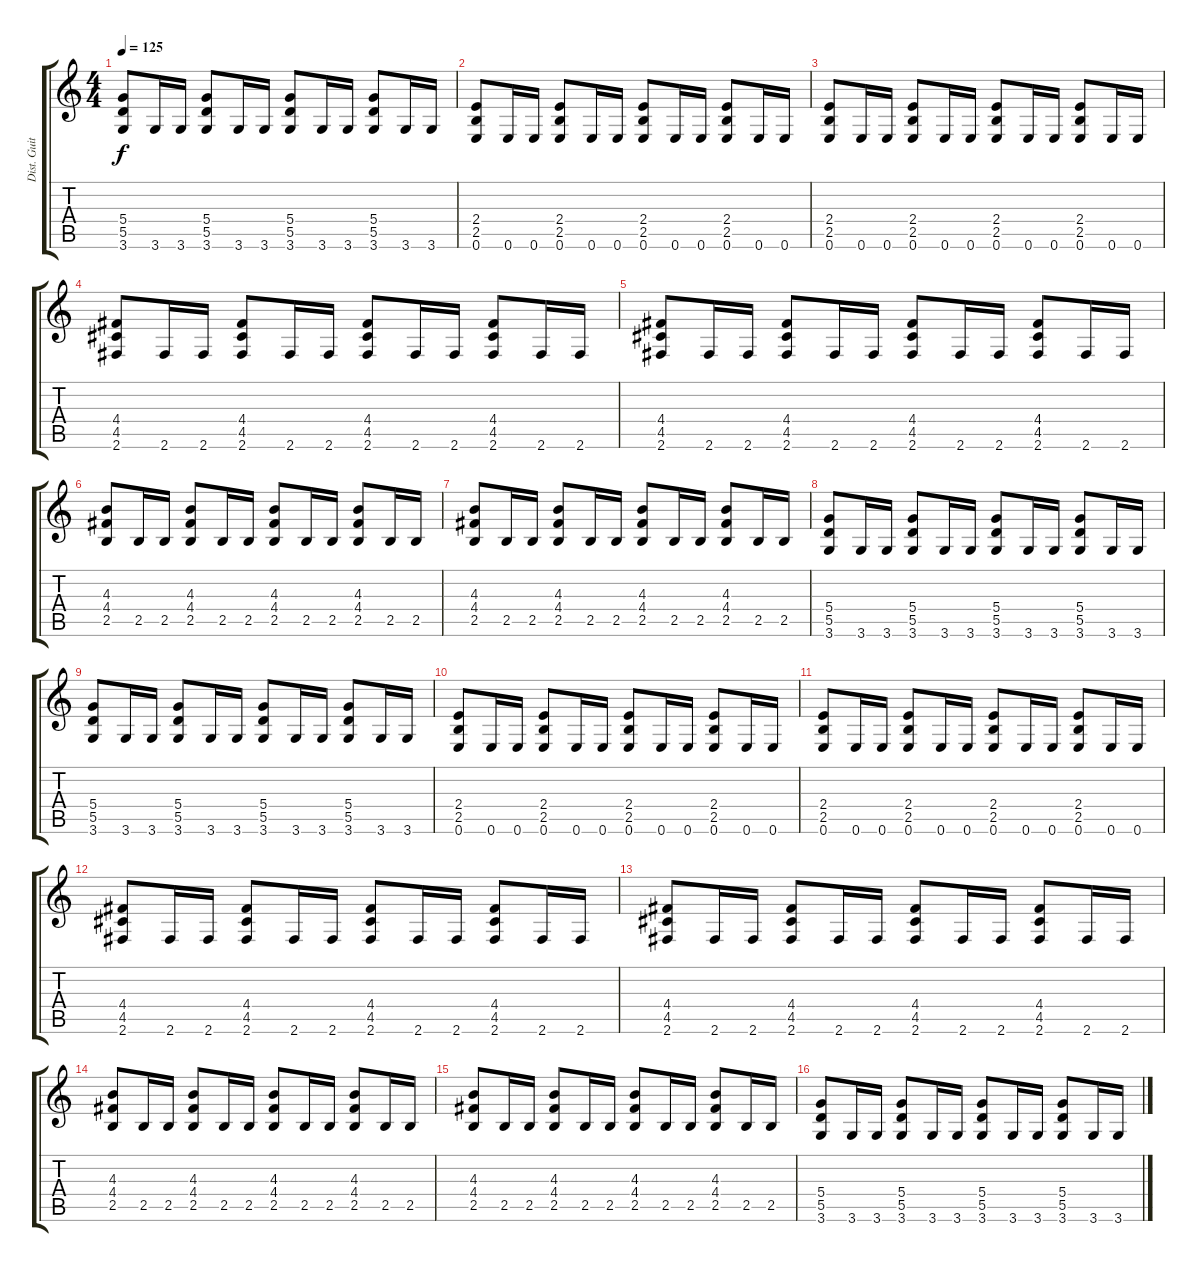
\track ("Dist. Guitar 2" "Dist. Guit") {instrument overdrivenguitar}
\staff {score tabs}
\tuning (E4 B3 G3 D3 A2 E2) {hide}
\ts (4 4)
\tempo 125
\clef g2
\ks c
(5.4 5.5 3.6).8{dy f} 3.6.16 3.6.16 (5.4 5.5 3.6).8 3.6.16 3.6.16 (5.4 5.5 3.6).8 3.6.16 3.6.16 (5.4 5.5 3.6).8 3.6.16 3.6.16 |
(2.4 2.5 0.6).8 0.6.16 0.6.16 (2.4 2.5 0.6).8 0.6.16 0.6.16 (2.4 2.5 0.6).8 0.6.16 0.6.16 (2.4 2.5 0.6).8 0.6.16 0.6.16 |
(2.4 2.5 0.6).8 0.6.16 0.6.16 (2.4 2.5 0.6).8 0.6.16 0.6.16 (2.4 2.5 0.6).8 0.6.16 0.6.16 (2.4 2.5 0.6).8 0.6.16 0.6.16 |
(4.4 4.5 2.6).8 2.6.16 2.6.16 (4.4 4.5 2.6).8 2.6.16 2.6.16 (4.4 4.5 2.6).8 2.6.16 2.6.16 (4.4 4.5 2.6).8 2.6.16 2.6.16 |
(4.4 4.5 2.6).8 2.6.16 2.6.16 (4.4 4.5 2.6).8 2.6.16 2.6.16 (4.4 4.5 2.6).8 2.6.16 2.6.16 (4.4 4.5 2.6).8 2.6.16 2.6.16 |
(4.3 4.4 2.5).8 2.5.16 2.5.16 (4.3 4.4 2.5).8 2.5.16 2.5.16 (4.3 4.4 2.5).8 2.5.16 2.5.16 (4.3 4.4 2.5).8 2.5.16 2.5.16 |
(4.3 4.4 2.5).8 2.5.16 2.5.16 (4.3 4.4 2.5).8 2.5.16 2.5.16 (4.3 4.4 2.5).8 2.5.16 2.5.16 (4.3 4.4 2.5).8 2.5.16 2.5.16 |
(5.4 5.5 3.6).8 3.6.16 3.6.16 (5.4 5.5 3.6).8 3.6.16 3.6.16 (5.4 5.5 3.6).8 3.6.16 3.6.16 (5.4 5.5 3.6).8 3.6.16 3.6.16 |
(5.4 5.5 3.6).8 3.6.16 3.6.16 (5.4 5.5 3.6).8 3.6.16 3.6.16 (5.4 5.5 3.6).8 3.6.16 3.6.16 (5.4 5.5 3.6).8 3.6.16 3.6.16 |
(2.4 2.5 0.6).8 0.6.16 0.6.16 (2.4 2.5 0.6).8 0.6.16 0.6.16 (2.4 2.5 0.6).8 0.6.16 0.6.16 (2.4 2.5 0.6).8 0.6.16 0.6.16 |
(2.4 2.5 0.6).8 0.6.16 0.6.16 (2.4 2.5 0.6).8 0.6.16 0.6.16 (2.4 2.5 0.6).8 0.6.16 0.6.16 (2.4 2.5 0.6).8 0.6.16 0.6.16 |
(4.4 4.5 2.6).8 2.6.16 2.6.16 (4.4 4.5 2.6).8 2.6.16 2.6.16 (4.4 4.5 2.6).8 2.6.16 2.6.16 (4.4 4.5 2.6).8 2.6.16 2.6.16 |
(4.4 4.5 2.6).8 2.6.16 2.6.16 (4.4 4.5 2.6).8 2.6.16 2.6.16 (4.4 4.5 2.6).8 2.6.16 2.6.16 (4.4 4.5 2.6).8 2.6.16 2.6.16 |
(4.3 4.4 2.5).8 2.5.16 2.5.16 (4.3 4.4 2.5).8 2.5.16 2.5.16 (4.3 4.4 2.5).8 2.5.16 2.5.16 (4.3 4.4 2.5).8 2.5.16 2.5.16 |
(4.3 4.4 2.5).8 2.5.16 2.5.16 (4.3 4.4 2.5).8 2.5.16 2.5.16 (4.3 4.4 2.5).8 2.5.16 2.5.16 (4.3 4.4 2.5).8 2.5.16 2.5.16 |
(5.4 5.5 3.6).8 3.6.16 3.6.16 (5.4 5.5 3.6).8 3.6.16 3.6.16 (5.4 5.5 3.6).8 3.6.16 3.6.16 (5.4 5.5 3.6).8 3.6.16 3.6.16
